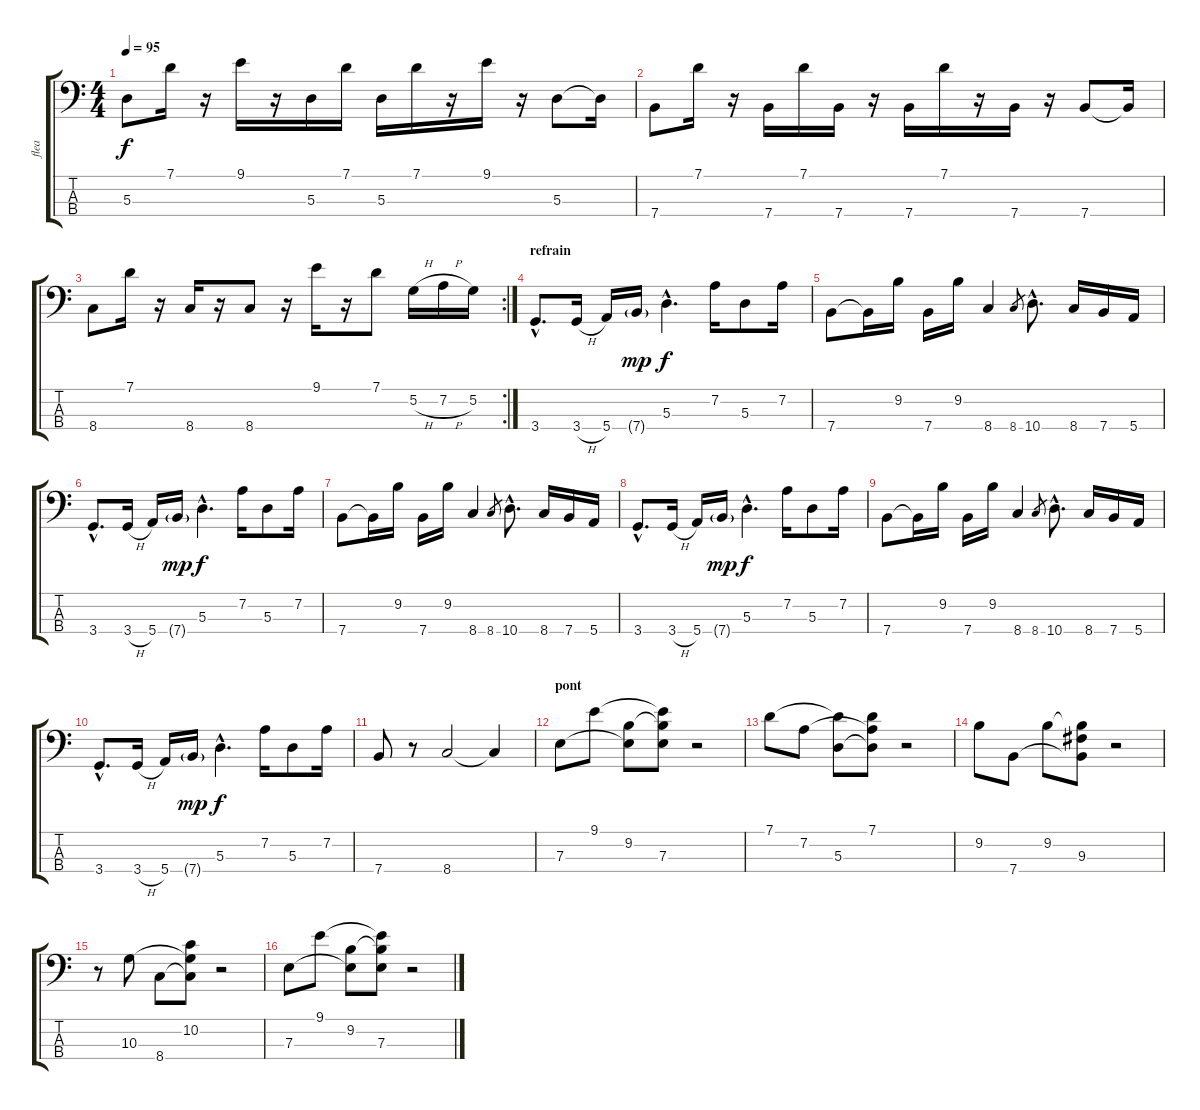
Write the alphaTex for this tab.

\track ("flea" "flea") {instrument electricbassfinger}
\staff {score tabs}
\tuning (G2 D2 A1 E1) {hide}
\ts (4 4)
\tempo 95
\clef f4
\ks c
5.3.8{dy f} 7.1.16 r.16 9.1.16 r.16 5.3.16 7.1.16 5.3.16 7.1.16 r.16 9.1.16 r.16 5.3.8 5.3{t}.16 |
7.4.8 7.1.16 r.16 7.4.16 7.1.16 7.4.16 r.16 7.4.16 7.1.16 r.16 7.4.16 r.16 7.4.8 7.4{t}.16 |
\rc 2
8.4.8 7.1.16 r.16 8.4.16 r.16 8.4.8 r.16 9.1.16{instrument electricbassfinger} r.16 7.1.8 5.2{h}.16 7.2{h}.16 5.2.16 |
\section ("" "refrain")
3.4{hac}.8{d instrument electricbassfinger} 3.4{h}.16 5.4.16 7.4{g}.16{dy mp} 5.3{hac}.4{d dy f} 7.2.16 5.3.8 7.2.16 |
7.4.8 7.4{t}.16 9.2.16 7.4.16 9.2.16 8.4.4 8.4.8{gr} 10.4{hac}.8{d} 8.4.16 7.4.16 5.4.16 |
3.4{hac}.8{d instrument electricbassfinger} 3.4{h}.16 5.4.16 7.4{g}.16{dy mp} 5.3{hac}.4{d dy f} 7.2.16 5.3.8 7.2.16 |
7.4.8 7.4{t}.16 9.2.16 7.4.16 9.2.16 8.4.4 8.4.8{gr} 10.4{hac}.8{d} 8.4.16 7.4.16 5.4.16 |
3.4{hac}.8{d instrument electricbassfinger} 3.4{h}.16 5.4.16 7.4{g}.16{dy mp} 5.3{hac}.4{d dy f} 7.2.16 5.3.8 7.2.16 |
7.4.8 7.4{t}.16 9.2.16 7.4.16 9.2.16 8.4.4 8.4.8{gr} 10.4{hac}.8{d} 8.4.16 7.4.16 5.4.16 |
3.4{hac}.8{d instrument electricbassfinger} 3.4{h}.16 5.4.16 7.4{g}.16{dy mp} 5.3{hac}.4{d dy f} 7.2.16 5.3.8 7.2.16 |
7.4.8 r.8 8.4.2 8.4{t}.4 |
\section ("" "pont")
7.3.8 9.1.8 (9.2 7.3{t}).8 (9.1{t} 9.2{t} 7.3).8 r.2 |
7.1.8 7.2.8 (7.1{t} 5.3).8 (7.1 7.2{t} 5.3{t}).8 r.2 |
9.2.8 7.4.8 9.2.8 (9.2{t} 9.3 7.4{t}).8 r.2 |
r.8 10.3.8 8.4.8 (10.2 10.3{t} 8.4{t}).8 r.2 |
7.3.8 9.1.8 (9.2 7.3{t}).8 (9.1{t} 9.2{t} 7.3).8 r.2
